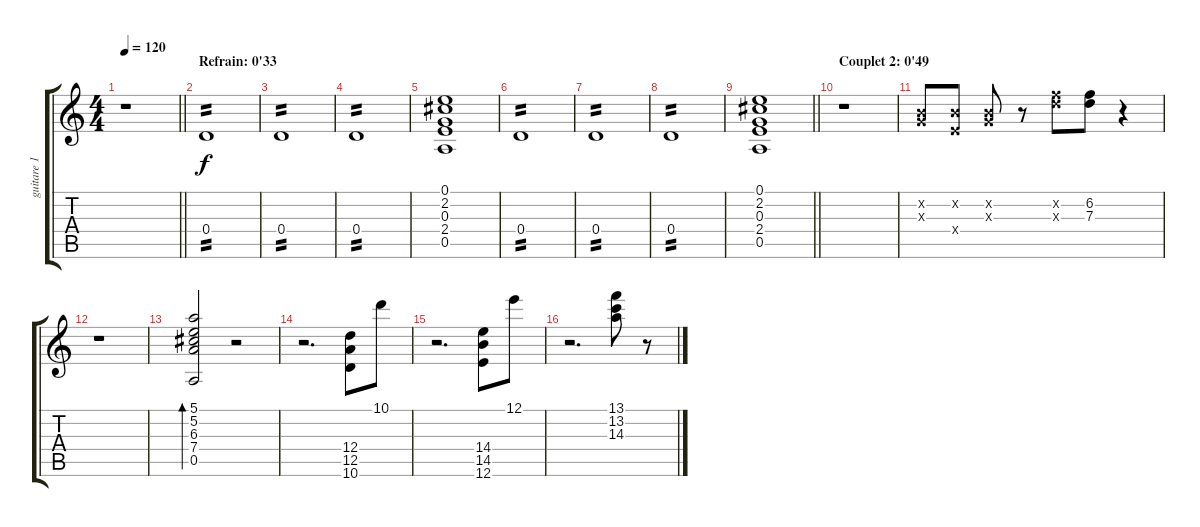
\track ("guitare 1" "guitare 1") {instrument overdrivenguitar}
\staff {score tabs}
\tuning (E4 B3 G3 D3 A2 E2) {hide}
\ts (4 4)
\tempo 120
\clef g2
\barLineRight lightlight
\ks c
r.1{dy f} |
\section ("" "Refrain: 0'33")
0.4.1{tp 2} |
0.4.1{tp 2} |
0.4.1{tp 2} |
(0.1 2.2 0.3 2.4 0.5).1 |
0.4.1{tp 2} |
0.4.1{tp 2} |
0.4.1{tp 2} |
\barLineRight lightlight
(0.1 2.2 0.3 2.4 0.5).1 |
\section ("" "Couplet 2: 0'49")
r.1 |
(0.2{x} 0.3{x}).8 (0.2{x} 2.4{x}).8 (0.2{x} 0.3{x}).8 r.8 (6.2{x} 7.3{x}).8 (6.2 7.3).8 r.4 |
r.1 |
(5.1 5.2 6.3 7.4 0.5).2{bd 240} r.2 |
r.2{d} (12.4 12.5 10.6).8 10.1.8 |
r.2{d} (14.4 14.5 12.6).8 12.1.8 |
r.2{d} (13.1 13.2 14.3).8 r.8
